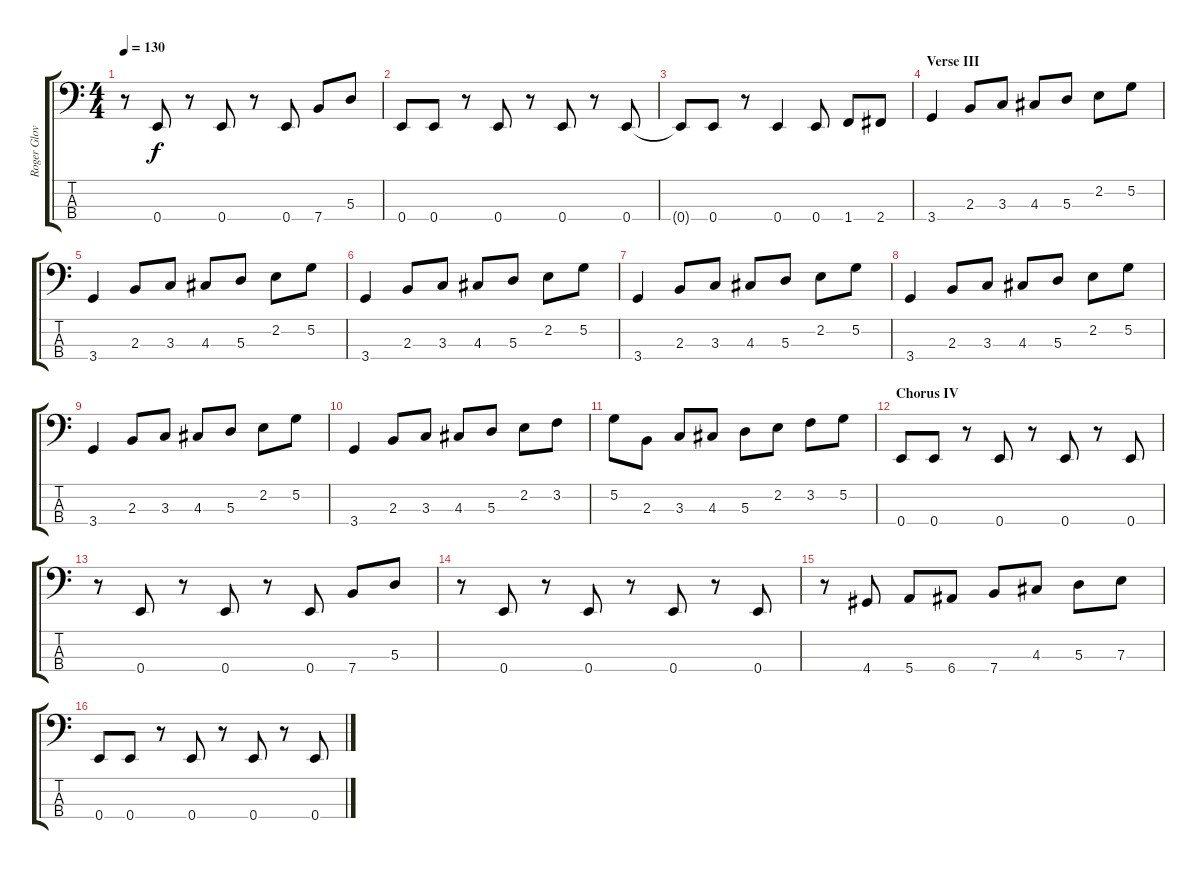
\track ("Roger Glover - Bass" "Roger Glov") {instrument electricbasspick}
\staff {score tabs}
\tuning (G2 D2 A1 E1) {hide}
\ts (4 4)
\tempo 130
\clef f4
\ks c
r.8{dy f} 0.4.8 r.8 0.4.8 r.8 0.4.8 7.4.8 5.3.8 |
0.4.8 0.4.8 r.8 0.4.8 r.8 0.4.8 r.8 0.4.8 |
0.4{t}.8 0.4.8 r.8 0.4.4 0.4.8 1.4.8 2.4.8 |
\section ("" "Verse III")
3.4.4 2.3.8 3.3.8 4.3.8 5.3.8 2.2.8 5.2.8 |
3.4.4 2.3.8 3.3.8 4.3.8 5.3.8 2.2.8 5.2.8 |
3.4.4 2.3.8 3.3.8 4.3.8 5.3.8 2.2.8 5.2.8 |
3.4.4 2.3.8 3.3.8 4.3.8 5.3.8 2.2.8 5.2.8 |
3.4.4 2.3.8 3.3.8 4.3.8 5.3.8 2.2.8 5.2.8 |
3.4.4 2.3.8 3.3.8 4.3.8 5.3.8 2.2.8 5.2.8 |
3.4.4 2.3.8 3.3.8 4.3.8 5.3.8 2.2.8 3.2.8 |
5.2.8 2.3.8 3.3.8 4.3.8 5.3.8 2.2.8 3.2.8 5.2.8 |
\section ("" "Chorus IV")
0.4.8 0.4.8 r.8 0.4.8 r.8 0.4.8 r.8 0.4.8 |
r.8 0.4.8 r.8 0.4.8 r.8 0.4.8 7.4.8 5.3.8 |
r.8 0.4.8 r.8 0.4.8 r.8 0.4.8 r.8 0.4.8 |
r.8 4.4.8 5.4.8 6.4.8 7.4.8 4.3.8 5.3.8 7.3.8 |
0.4.8 0.4.8 r.8 0.4.8 r.8 0.4.8 r.8 0.4.8
